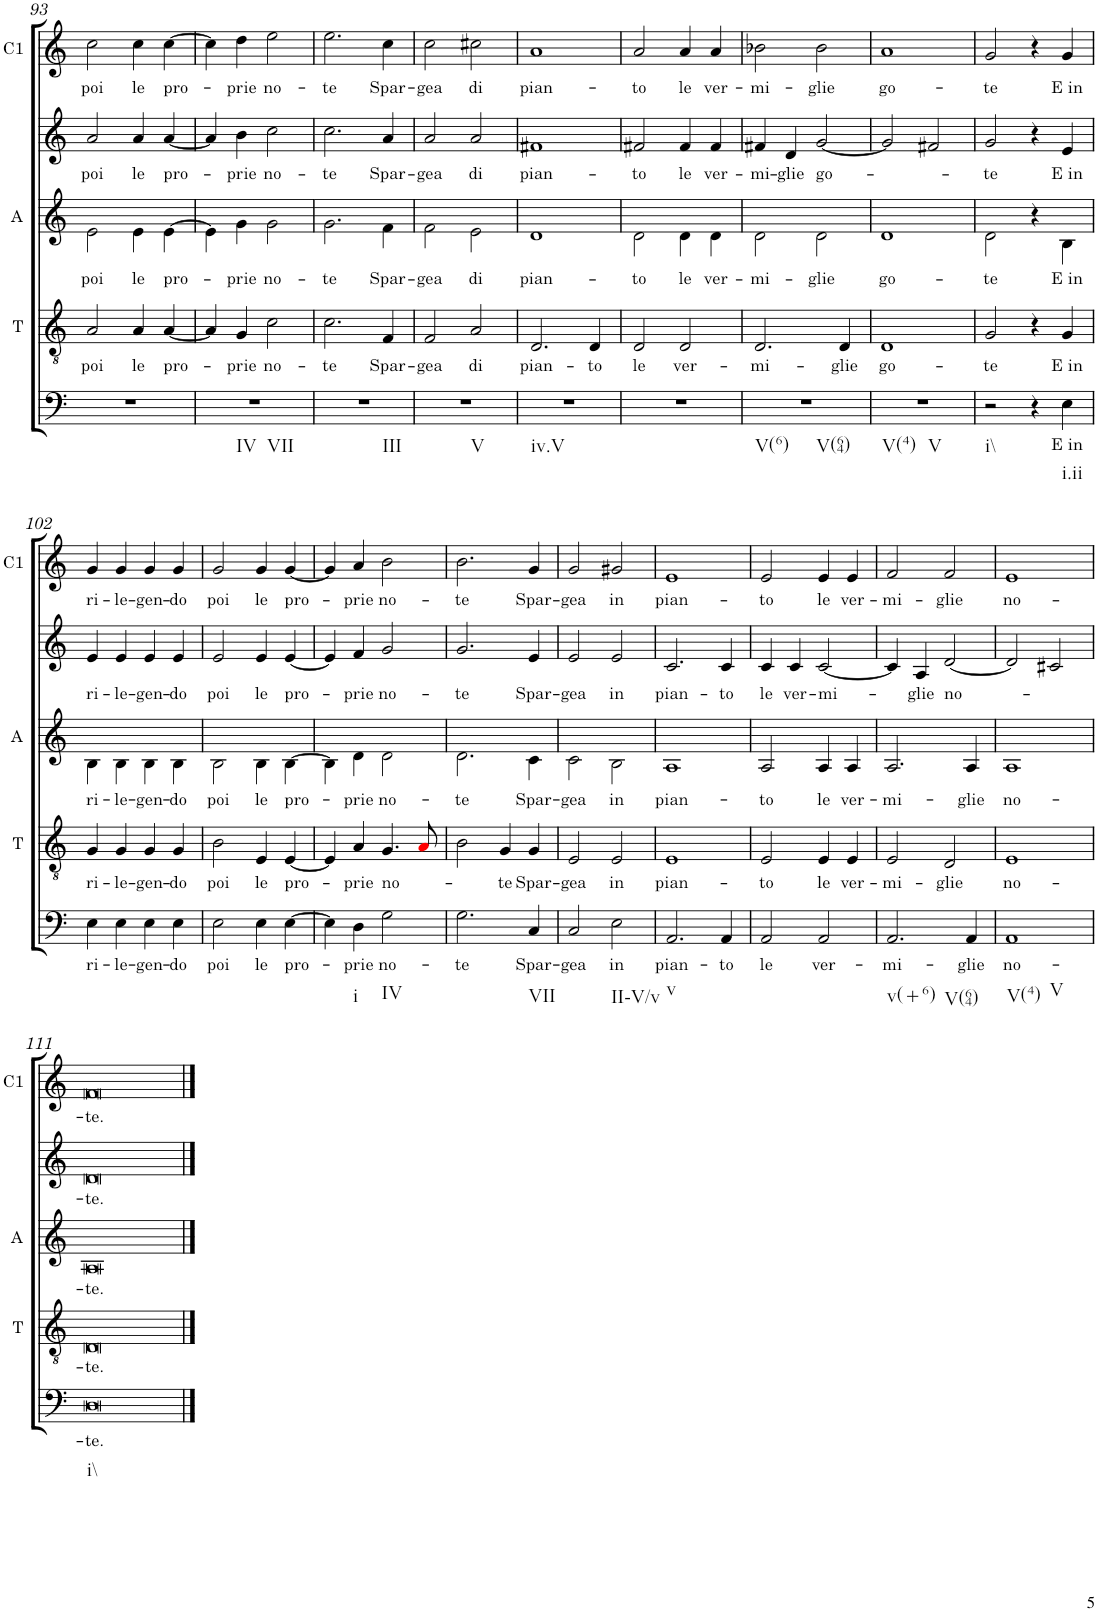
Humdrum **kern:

**kern	**text	**kern	**text	**kern	**text	**kern	**text	**kern	**text
*part5	*part5	*part4	*part4	*part3	*part3	*part2	*part2	*part1	*part1
*staff5	*staff5	*staff4	*staff4	*staff3	*staff3	*staff2	*staff2	*staff1	*staff1
*	*	*I"T	*	*I"A	*	*	*	*I"C1	*
*	*	*I'T	*	*I'A	*	*	*	*I'C1	*
!!LO:PB:g=z
*clefF4	*	*clefGv2	*	*clefG2	*	*clefG2	*	*clefG2	*
*k[]	*	*k[]	*	*k[]	*	*k[]	*	*k[]	*
*M4/4	*	*M4/4	*	*M4/4	*	*M4/4	*	*M4/4	*
*met(c)	*	*met(c)	*	*met(c)	*	*met(c)	*	*met(c)	*
=93	=93	=93	=93	=93	=93	=93	=93	=93	=93
!	!	!	!LO:LY:b	!	!LO:LY:b	!	!LO:LY:b	!	!LO:LY:b
1r	.	2A/	poi	2e\	poi	2a/	poi	2cc\	poi
!	!	!	!LO:LY:b	!	!LO:LY:b	!	!LO:LY:b	!	!LO:LY:b
.	.	4A/	le	4e\	le	4a/	le	4cc\	le
!	!	!	!LO:LY:b	!	!LO:LY:b	!	!LO:LY:b	!	!LO:LY:b
.	.	[4A/	pro-	[4e\	pro-	[4a/	pro-	[4cc\	pro-
=94	=94	=94	=94	=94	=94	=94	=94	=94	=94
1r	.	4A/]	.	4e\]	.	4a/]	.	4cc\]	.
!	!	!	!LO:LY:b	!	!LO:LY:b	!	!LO:LY:b	!	!LO:LY:b
.	.	4G/	-prie	4g\	-prie	4b\	-prie	4dd\	-prie
!	!	!	!LO:LY:b	!	!LO:LY:b	!	!LO:LY:b	!	!LO:LY:b
.	.	2c\	no-	2g\	no-	2cc\	no-	2ee\	no-
=95	=95	=95	=95	=95	=95	=95	=95	=95	=95
!	!	!	!LO:LY:b	!	!LO:LY:b	!	!LO:LY:b	!	!LO:LY:b
1r	.	2.c\	-te	2.g\	-te	2.cc\	-te	2.ee\	-te
!	!	!	!LO:LY:b	!	!LO:LY:b	!	!LO:LY:b	!	!LO:LY:b
.	.	4F/	Spar-	4f\	Spar-	4a/	Spar-	4cc\	Spar-
=96	=96	=96	=96	=96	=96	=96	=96	=96	=96
!	!	!	!LO:LY:b	!	!LO:LY:b	!	!LO:LY:b	!	!LO:LY:b
1r	.	2F/	-gea	2f\	-gea	2a/	-gea	2cc\	-gea
!	!	!	!LO:LY:b	!	!LO:LY:b	!	!LO:LY:b	!	!LO:LY:b
.	.	2A/	di	2e\	di	2a/	di	2cc#X\	di
=97	=97	=97	=97	=97	=97	=97	=97	=97	=97
!	!	!	!LO:LY:b	!	!LO:LY:b	!	!LO:LY:b	!	!LO:LY:b
1r	.	2.D/	pian-	1d	pian-	1f#X	pian-	1a	pian-
!	!	!	!LO:LY:b	!	!	!	!	!	!
.	.	4D/	-to	.	.	.	.	.	.
=98	=98	=98	=98	=98	=98	=98	=98	=98	=98
!	!	!	!LO:LY:b	!	!LO:LY:b	!	!LO:LY:b	!	!LO:LY:b
1r	.	2D/	le	2d\	-to	2f#X/	-to	2a/	-to
!	!	!	!LO:LY:b	!	!LO:LY:b	!	!LO:LY:b	!	!LO:LY:b
.	.	2D/	ver-	4d\	le	4f#/	le	4a/	le
!	!	!	!	!	!LO:LY:b	!	!LO:LY:b	!	!LO:LY:b
.	.	.	.	4d\	ver-	4f#/	ver-	4a/	ver-
=99	=99	=99	=99	=99	=99	=99	=99	=99	=99
!	!	!	!LO:LY:b	!	!LO:LY:b	!	!LO:LY:b	!	!LO:LY:b
1r	.	2.D/	-mi-	2d\	-mi-	4f#X/	-mi-	2b-X\	-mi-
!	!	!	!	!	!	!	!LO:LY:b	!	!
.	.	.	.	.	.	4d/	-glie	.	.
!	!	!	!	!	!LO:LY:b	!	!LO:LY:b	!	!LO:LY:b
.	.	.	.	2d\	-glie	[2g/	go-	2b-\	-glie
!	!	!	!LO:LY:b	!	!	!	!	!	!
.	.	4D/	-glie	.	.	.	.	.	.
=100	=100	=100	=100	=100	=100	=100	=100	=100	=100
!	!	!	!LO:LY:b	!	!LO:LY:b	!	!	!	!LO:LY:b
1r	.	1D	go-	1d	go-	2g/]	.	1a	go-
.	.	.	.	.	.	2f#X/	.	.	.
=101	=101	=101	=101	=101	=101	=101	=101	=101	=101
!	!	!	!LO:LY:b	!	!LO:LY:b	!	!LO:LY:b	!	!LO:LY:b
2r	.	2G/	-te	2d\	-te	2g/	-te	2g/	-te
4r	.	4r	.	4r	.	4r	.	4r	.
!	!LO:LY:b	!	!LO:LY:b	!	!LO:LY:b	!	!LO:LY:b	!	!LO:LY:b
4E\	E in	4G/	E in	4B\	E in	4e/	E in	4g/	E in
!!LO:LB:g=z
=102	=102	=102	=102	=102	=102	=102	=102	=102	=102
!	!LO:LY:b	!	!LO:LY:b	!	!LO:LY:b	!	!LO:LY:b	!	!LO:LY:b
4E\	ri-	4G/	ri-	4B\	ri-	4e/	ri-	4g/	ri-
!	!LO:LY:b	!	!LO:LY:b	!	!LO:LY:b	!	!LO:LY:b	!	!LO:LY:b
4E\	-le-	4G/	-le-	4B\	-le-	4e/	-le-	4g/	-le-
!	!LO:LY:b	!	!LO:LY:b	!	!LO:LY:b	!	!LO:LY:b	!	!LO:LY:b
4E\	-gen-	4G/	-gen-	4B\	-gen-	4e/	-gen-	4g/	-gen-
!	!LO:LY:b	!	!LO:LY:b	!	!LO:LY:b	!	!LO:LY:b	!	!LO:LY:b
4E\	-do	4G/	-do	4B\	-do	4e/	-do	4g/	-do
=103	=103	=103	=103	=103	=103	=103	=103	=103	=103
!	!LO:LY:b	!	!LO:LY:b	!	!LO:LY:b	!	!LO:LY:b	!	!LO:LY:b
2E\	poi	2B\	poi	2B\	poi	2e/	poi	2g/	poi
!	!LO:LY:b	!	!LO:LY:b	!	!LO:LY:b	!	!LO:LY:b	!	!LO:LY:b
4E\	le	4E/	le	4B\	le	4e/	le	4g/	le
!	!LO:LY:b	!	!LO:LY:b	!	!LO:LY:b	!	!LO:LY:b	!	!LO:LY:b
[4E\	pro-	[4E/	pro-	[4B\	pro-	[4e/	pro-	[4g/	pro-
=104	=104	=104	=104	=104	=104	=104	=104	=104	=104
4E\]	.	4E/]	.	4B\]	.	4e/]	.	4g/]	.
!	!LO:LY:b	!	!LO:LY:b	!	!LO:LY:b	!	!LO:LY:b	!	!LO:LY:b
4D\	-prie	4A/	-prie	4d\	-prie	4f/	-prie	4a/	-prie
!	!LO:LY:b	!	!LO:LY:b	!	!LO:LY:b	!	!LO:LY:b	!	!LO:LY:b
2G\	no-	4.G/	no-	2d\	no-	2g/	no-	2b\	no-
.	.	8Ai/	.	.	.	.	.	.	.
=105	=105	=105	=105	=105	=105	=105	=105	=105	=105
!	!LO:LY:b	!	!	!	!LO:LY:b	!	!LO:LY:b	!	!LO:LY:b
2.G\	-te	2B\	.	2.d\	-te	2.g/	-te	2.b\	-te
!	!	!	!LO:LY:b	!	!	!	!	!	!
.	.	4G/	-te	.	.	.	.	.	.
!	!LO:LY:b	!	!LO:LY:b	!	!LO:LY:b	!	!LO:LY:b	!	!LO:LY:b
4C/	Spar-	4G/	Spar-	4c\	Spar-	4e/	Spar-	4g/	Spar-
=106	=106	=106	=106	=106	=106	=106	=106	=106	=106
!	!LO:LY:b	!	!LO:LY:b	!	!LO:LY:b	!	!LO:LY:b	!	!LO:LY:b
2C/	-gea	2E/	-gea	2c\	-gea	2e/	-gea	2g/	-gea
!	!LO:LY:b	!	!LO:LY:b	!	!LO:LY:b	!	!LO:LY:b	!	!LO:LY:b
2E\	in	2E/	in	2B\	in	2e/	in	2g#X/	in
=107	=107	=107	=107	=107	=107	=107	=107	=107	=107
!	!LO:LY:b	!	!LO:LY:b	!	!LO:LY:b	!	!LO:LY:b	!	!LO:LY:b
2.AA/	pian-	1E	pian-	1A	pian-	2.c/	pian-	1e	pian-
!	!LO:LY:b	!	!	!	!	!	!LO:LY:b	!	!
4AA/	-to	.	.	.	.	4c/	-to	.	.
=108	=108	=108	=108	=108	=108	=108	=108	=108	=108
!	!LO:LY:b	!	!LO:LY:b	!	!LO:LY:b	!	!LO:LY:b	!	!LO:LY:b
2AA/	le	2E/	-to	2A/	-to	4c/	le	2e/	-to
!	!	!	!	!	!	!	!LO:LY:b	!	!
.	.	.	.	.	.	4c/	ver-	.	.
!	!LO:LY:b	!	!LO:LY:b	!	!LO:LY:b	!	!LO:LY:b	!	!LO:LY:b
2AA/	ver-	4E/	le	4A/	le	[2c/	-mi-	4e/	le
!	!	!	!LO:LY:b	!	!LO:LY:b	!	!	!	!LO:LY:b
.	.	4E/	ver-	4A/	ver-	.	.	4e/	ver-
=109	=109	=109	=109	=109	=109	=109	=109	=109	=109
!	!LO:LY:b	!	!LO:LY:b	!	!LO:LY:b	!	!	!	!LO:LY:b
2.AA/	-mi-	2E/	-mi-	2.A/	-mi-	4c/]	.	2f/	-mi-
!	!	!	!	!	!	!	!LO:LY:b	!	!
.	.	.	.	.	.	4A/	-glie	.	.
!	!	!	!LO:LY:b	!	!	!	!LO:LY:b	!	!LO:LY:b
.	.	2D/	-glie	.	.	[2d/	no-	2f/	-glie
!	!LO:LY:b	!	!	!	!LO:LY:b	!	!	!	!
4AA/	-glie	.	.	4A/	-glie	.	.	.	.
=110	=110	=110	=110	=110	=110	=110	=110	=110	=110
!	!LO:LY:b	!	!LO:LY:b	!	!LO:LY:b	!	!	!	!LO:LY:b
1AA	no-	1E	no-	1A	no-	2d/]	.	1e	no-
.	.	.	.	.	.	2c#X/	.	.	.
!!LO:LB:g=z
=111	=111	=111	=111	=111	=111	=111	=111	=111	=111
!	!LO:LY:b	!	!LO:LY:b	!	!LO:LY:b	!	!LO:LY:b	!	!LO:LY:b
[1D	-te.	[1D	-te.	[1A	-te.	[1d	-te.	[1f	-te.
==112	==112	==112	==112	==112	==112	==112	==112	==112	==112
1D]	.	1D]	.	1A]	.	1d]	.	1f]	.
=	=	=	=	=	=	=	=	=	=
*-	*-	*-	*-	*-	*-	*-	*-	*-	*-
